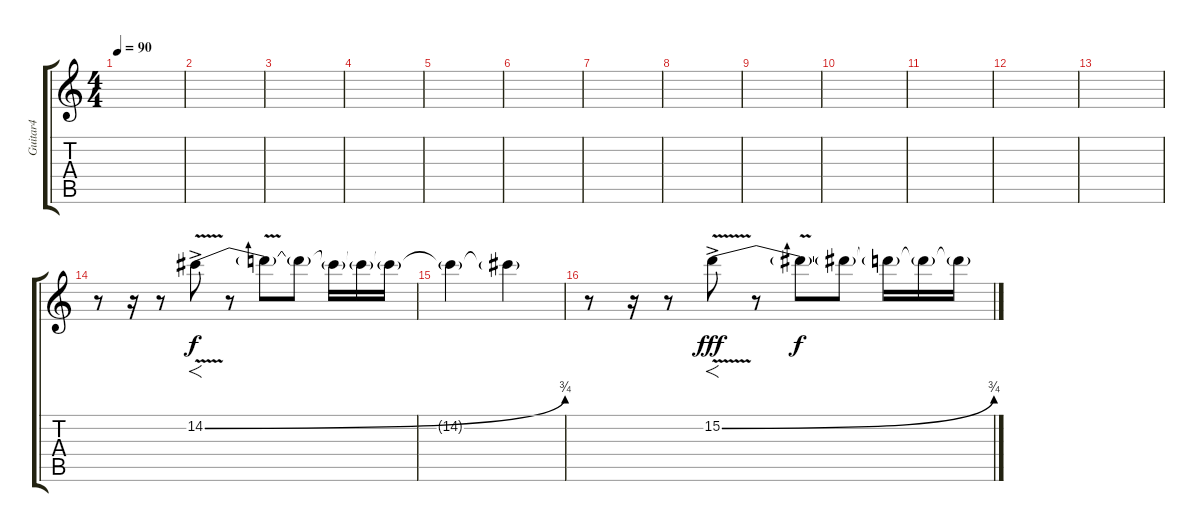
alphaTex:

\track ("Guitar4" "Guitar4") {instrument distortionguitar}
\staff {score tabs}
\tuning (E4 B3 G3 D3 A2 D2) {hide}
\ts (4 4)
\tempo 90
\clef g2
\ks c
|
|
|
|
|
|
|
|
|
|
|
|
|
r.8 r.16 r.8 14.2{be (bend 0 0 60 3) v ac}.8{f} r.8 14.2{t}.8{dy f} 14.2{t}.8 14.2{t}.16 14.2{t}.16 14.2{t}.16 |
14.2{t}.4 14.2{t}.4 |
r.8 r.16 r.8 15.2{be (bend 0 0 60 3) v ac}.8{f dy fff} r.8 15.2{t}.8{dy f} 15.2{t}.8 15.2{t}.16 15.2{t}.16 15.2{t}.16
